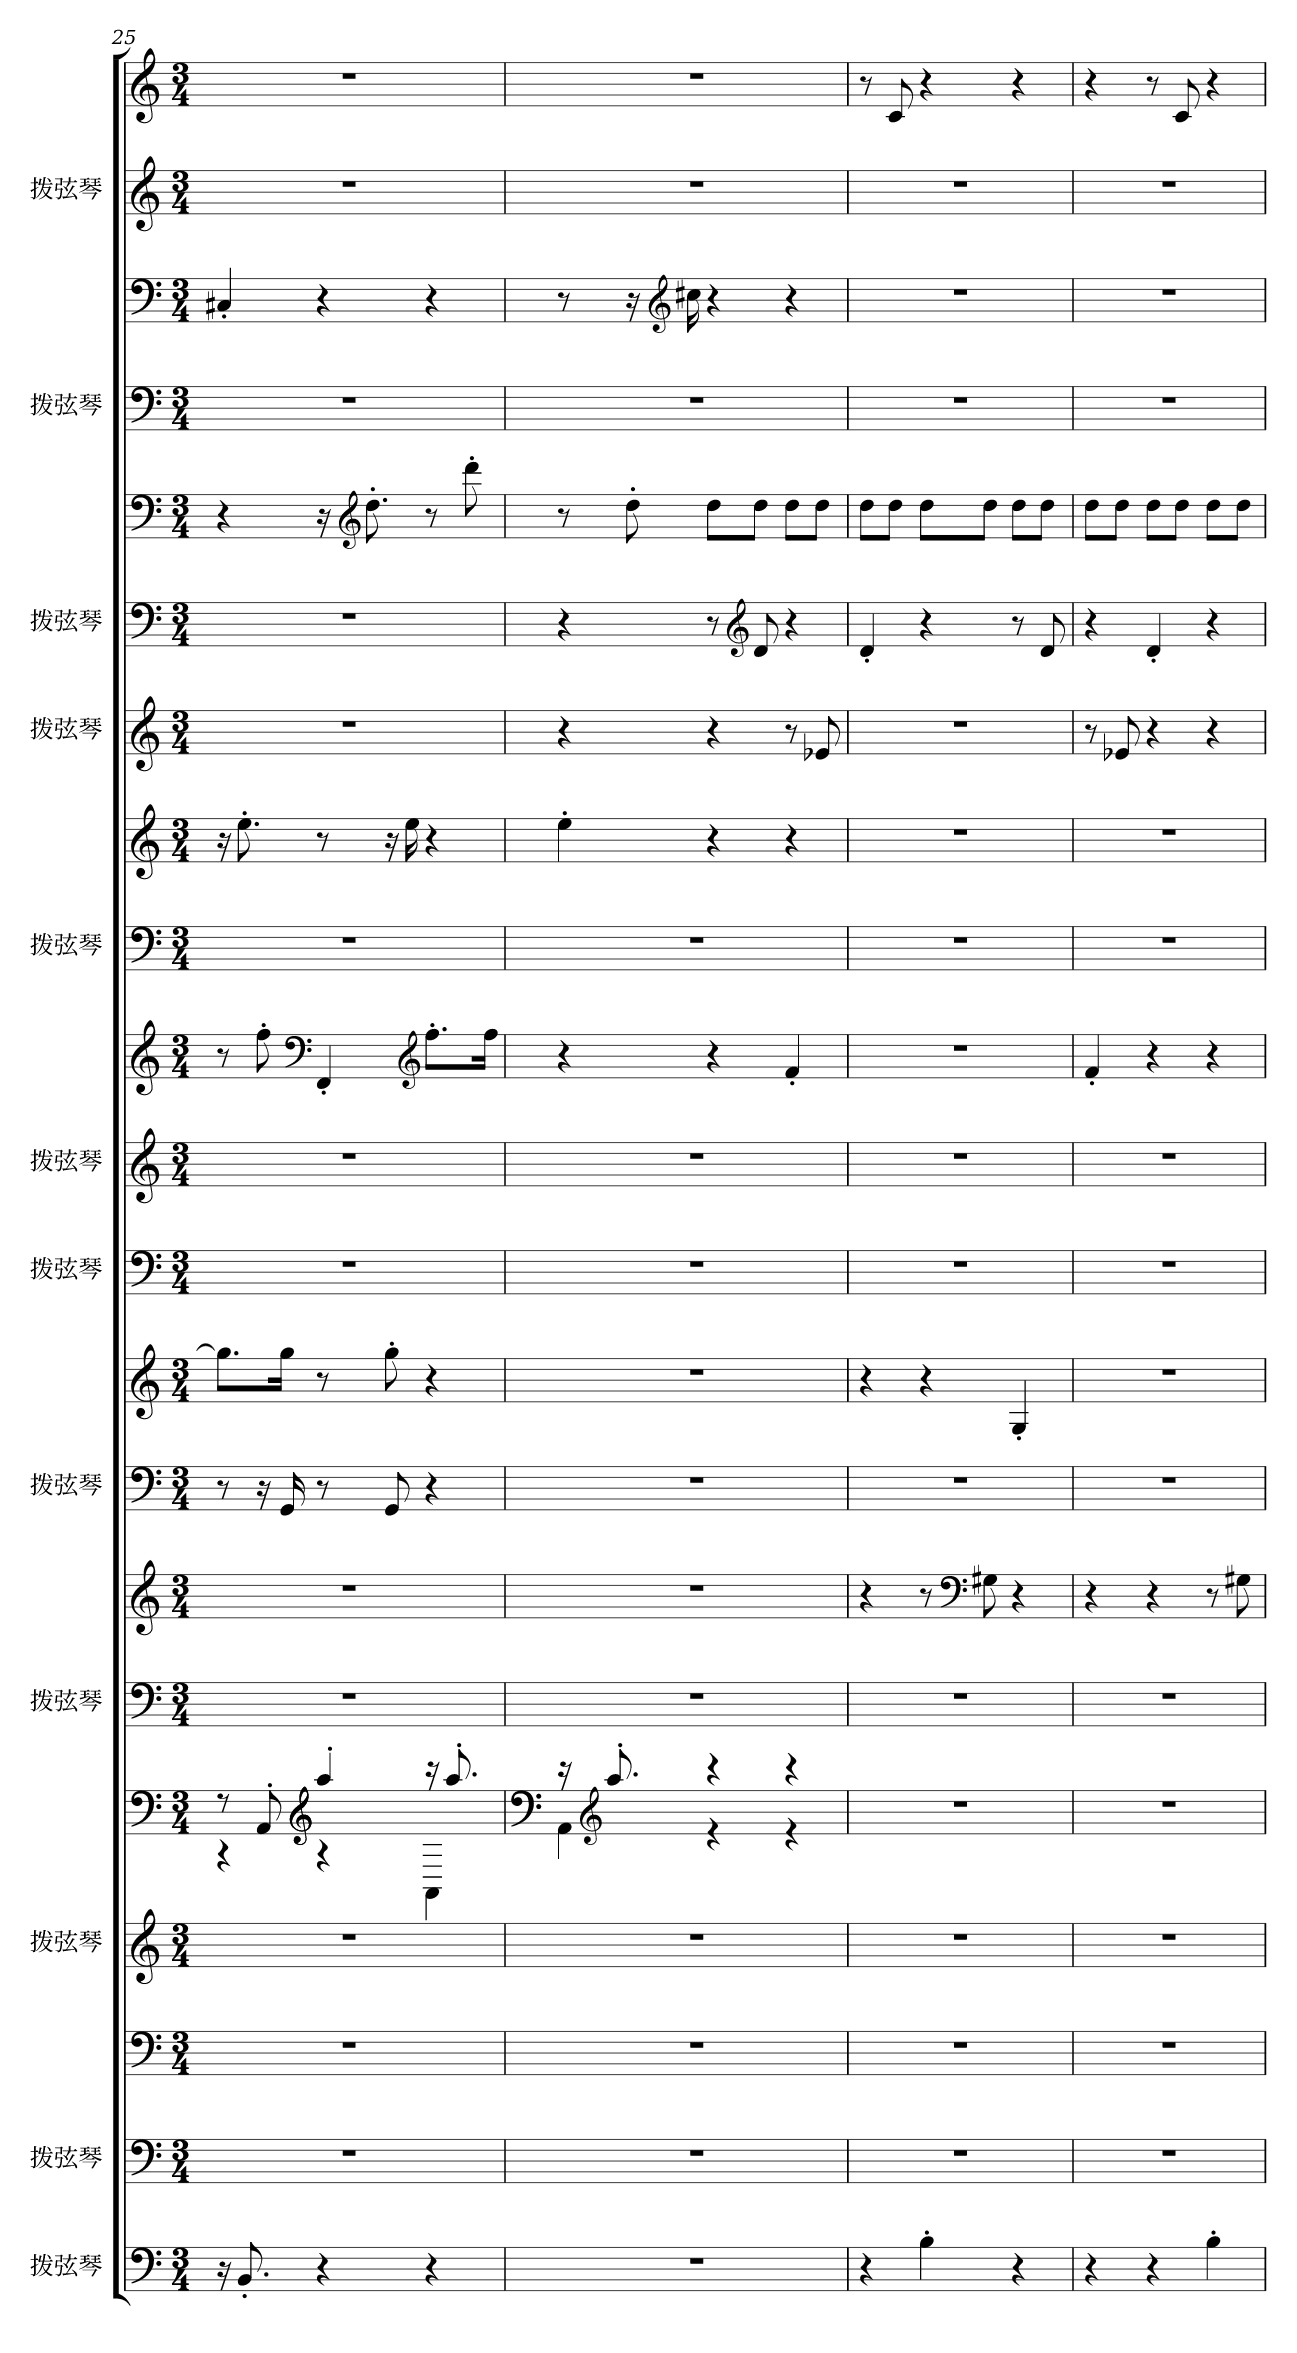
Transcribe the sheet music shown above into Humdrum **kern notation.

**kern	**kern	**kern	**kern	**kern	**kern	**kern	**kern	**kern	**kern	**kern	**kern	**kern	**kern	**kern	**kern	**kern	**kern	**kern	**kern	**kern
*part12	*part11	*part11	*part10	*part10	*part9	*part9	*part8	*part8	*part7	*part6	*part6	*part5	*part5	*part4	*part3	*part3	*part2	*part2	*part1	*part1
*staff21	*staff20	*staff19	*staff18	*staff17	*staff16	*staff15	*staff14	*staff13	*staff12	*staff11	*staff10	*staff9	*staff8	*staff7	*staff6	*staff5	*staff4	*staff3	*staff2	*staff1
*I"拨弦琴	*I"拨弦琴	*	*I"拨弦琴	*	*I"拨弦琴	*	*I"拨弦琴	*	*I"拨弦琴	*I"拨弦琴	*	*I"拨弦琴	*	*I"拨弦琴	*I"拨弦琴	*	*I"拨弦琴	*	*I"拨弦琴	*
!!LO:PB:g=z
*clefF4	*clefF4	*clefF4	*clefG2	*clefF4	*clefF4	*clefG2	*clefF4	*clefG2	*clefF4	*clefG2	*clefG2	*clefF4	*clefG2	*clefG2	*clefF4	*clefF4	*clefF4	*clefF4	*clefG2	*clefG2
*k[]	*k[]	*k[]	*k[]	*k[]	*k[]	*k[]	*k[]	*k[]	*k[]	*k[]	*k[]	*k[]	*k[]	*k[]	*k[]	*k[]	*k[]	*k[]	*k[]	*k[]
*M3/4	*M3/4	*M3/4	*M3/4	*M3/4	*M3/4	*M3/4	*M3/4	*M3/4	*M3/4	*M3/4	*M3/4	*M3/4	*M3/4	*M3/4	*M3/4	*M3/4	*M3/4	*M3/4	*M3/4	*M3/4
=25	=25	=25	=25	=25	=25	=25	=25	=25	=25	=25	=25	=25	=25	=25	=25	=25	=25	=25	=25	=25
*	*	*	*	*^	*	*	*	*	*	*	*	*	*	*	*	*	*	*	*	*
16r	2.r	2.r	2.r	8r	4r	2.r	2.r	8r	8.gg\L]	2.r	2.r	8r	2.r	16r	2.r	2.r	4r	2.r	4C#X'/	2.r	2.r
8.BB'/	.	.	.	.	.	.	.	.	.	.	.	.	.	8.ee'\	.	.	.	.	.	.	.
.	.	.	.	8AA'/	.	.	.	16r	.	.	.	8ff'\	.	.	.	.	.	.	.	.	.
.	.	.	.	.	.	.	.	16GG/	16gg\Jk	.	.	.	.	.	.	.	.	.	.	.	.
*	*	*	*	*clefG2	*	*	*	*	*	*	*	*clefF4	*	*	*	*	*	*	*	*	*
4r	.	.	.	4aa'/	4r	.	.	8r	8r	.	.	4FF'/	.	8r	.	.	16r	.	4r	.	.
*	*	*	*	*	*	*	*	*	*	*	*	*	*	*	*	*	*clefG2	*	*	*	*
.	.	.	.	.	.	.	.	.	.	.	.	.	.	.	.	.	8.dd'\	.	.	.	.
.	.	.	.	.	.	.	.	8GG/	8gg'\	.	.	.	.	16r	.	.	.	.	.	.	.
.	.	.	.	.	.	.	.	.	.	.	.	.	.	16ee\	.	.	.	.	.	.	.
*	*	*	*	*	*	*	*	*	*	*	*	*clefG2	*	*	*	*	*	*	*	*	*
4r	.	.	.	16r	4AA\	.	.	4r	4r	.	.	8.ff'\L	.	4r	.	.	8r	.	4r	.	.
.	.	.	.	8.aa'/	.	.	.	.	.	.	.	.	.	.	.	.	.	.	.	.	.
.	.	.	.	.	.	.	.	.	.	.	.	.	.	.	.	.	8ddd'\	.	.	.	.
.	.	.	.	.	.	.	.	.	.	.	.	16ff\Jk	.	.	.	.	.	.	.	.	.
=26	=26	=26	=26	=26	=26	=26	=26	=26	=26	=26	=26	=26	=26	=26	=26	=26	=26	=26	=26	=26	=26
*	*	*	*	*clefF4	*	*	*	*	*	*	*	*	*	*	*	*	*	*	*	*	*
2.r	2.r	2.r	2.r	16r	4AA\	2.r	2.r	2.r	2.r	2.r	2.r	4r	2.r	4ee'\	4r	4r	8r	2.r	8r	2.r	2.r
*	*	*	*	*clefG2	*	*	*	*	*	*	*	*	*	*	*	*	*	*	*	*	*
.	.	.	.	8.aa'/	.	.	.	.	.	.	.	.	.	.	.	.	.	.	.	.	.
.	.	.	.	.	.	.	.	.	.	.	.	.	.	.	.	.	8dd'\	.	16r	.	.
*	*	*	*	*	*	*	*	*	*	*	*	*	*	*	*	*	*	*	*clefG2	*	*
.	.	.	.	.	.	.	.	.	.	.	.	.	.	.	.	.	.	.	16cc#X\	.	.
.	.	.	.	4r	4r	.	.	.	.	.	.	4r	.	4r	4r	8r	8dd\L	.	4r	.	.
*	*	*	*	*	*	*	*	*	*	*	*	*	*	*	*	*clefG2	*	*	*	*	*
.	.	.	.	.	.	.	.	.	.	.	.	.	.	.	.	8d/	8dd\J	.	.	.	.
.	.	.	.	4r	4r	.	.	.	.	.	.	4f'/	.	4r	8r	4r	8dd\L	.	4r	.	.
.	.	.	.	.	.	.	.	.	.	.	.	.	.	.	8e-X/	.	8dd\J	.	.	.	.
*	*	*	*	*v	*v	*	*	*	*	*	*	*	*	*	*	*	*	*	*	*	*
=27	=27	=27	=27	=27	=27	=27	=27	=27	=27	=27	=27	=27	=27	=27	=27	=27	=27	=27	=27	=27
4r	2.r	2.r	2.r	2.r	2.r	4r	2.r	4r	2.r	2.r	2.r	2.r	2.r	2.r	4d'/	8dd\L	2.r	2.r	2.r	8r
.	.	.	.	.	.	.	.	.	.	.	.	.	.	.	.	8dd\J	.	.	.	8c/
4B'\	.	.	.	.	.	8r	.	4r	.	.	.	.	.	.	4r	8dd\L	.	.	.	4r
*	*	*	*	*	*	*clefF4	*	*	*	*	*	*	*	*	*	*	*	*	*	*
.	.	.	.	.	.	8G#X\	.	.	.	.	.	.	.	.	.	8dd\J	.	.	.	.
4r	.	.	.	.	.	4r	.	4G'/	.	.	.	.	.	.	8r	8dd\L	.	.	.	4r
.	.	.	.	.	.	.	.	.	.	.	.	.	.	.	8d/	8dd\J	.	.	.	.
!!LO:PB:g=z
=28	=28	=28	=28	=28	=28	=28	=28	=28	=28	=28	=28	=28	=28	=28	=28	=28	=28	=28	=28	=28
4r	2.r	2.r	2.r	2.r	2.r	4r	2.r	2.r	2.r	2.r	4f'/	2.r	2.r	8r	4r	8dd\L	2.r	2.r	2.r	4r
.	.	.	.	.	.	.	.	.	.	.	.	.	.	8e-X/	.	8dd\J	.	.	.	.
4r	.	.	.	.	.	4r	.	.	.	.	4r	.	.	4r	4d'/	8dd\L	.	.	.	8r
.	.	.	.	.	.	.	.	.	.	.	.	.	.	.	.	8dd\J	.	.	.	8c/
4B'\	.	.	.	.	.	8r	.	.	.	.	4r	.	.	4r	4r	8dd\L	.	.	.	4r
.	.	.	.	.	.	8G#X\	.	.	.	.	.	.	.	.	.	8dd\J	.	.	.	.
=	=	=	=	=	=	=	=	=	=	=	=	=	=	=	=	=	=	=	=	=
*-	*-	*-	*-	*-	*-	*-	*-	*-	*-	*-	*-	*-	*-	*-	*-	*-	*-	*-	*-	*-
